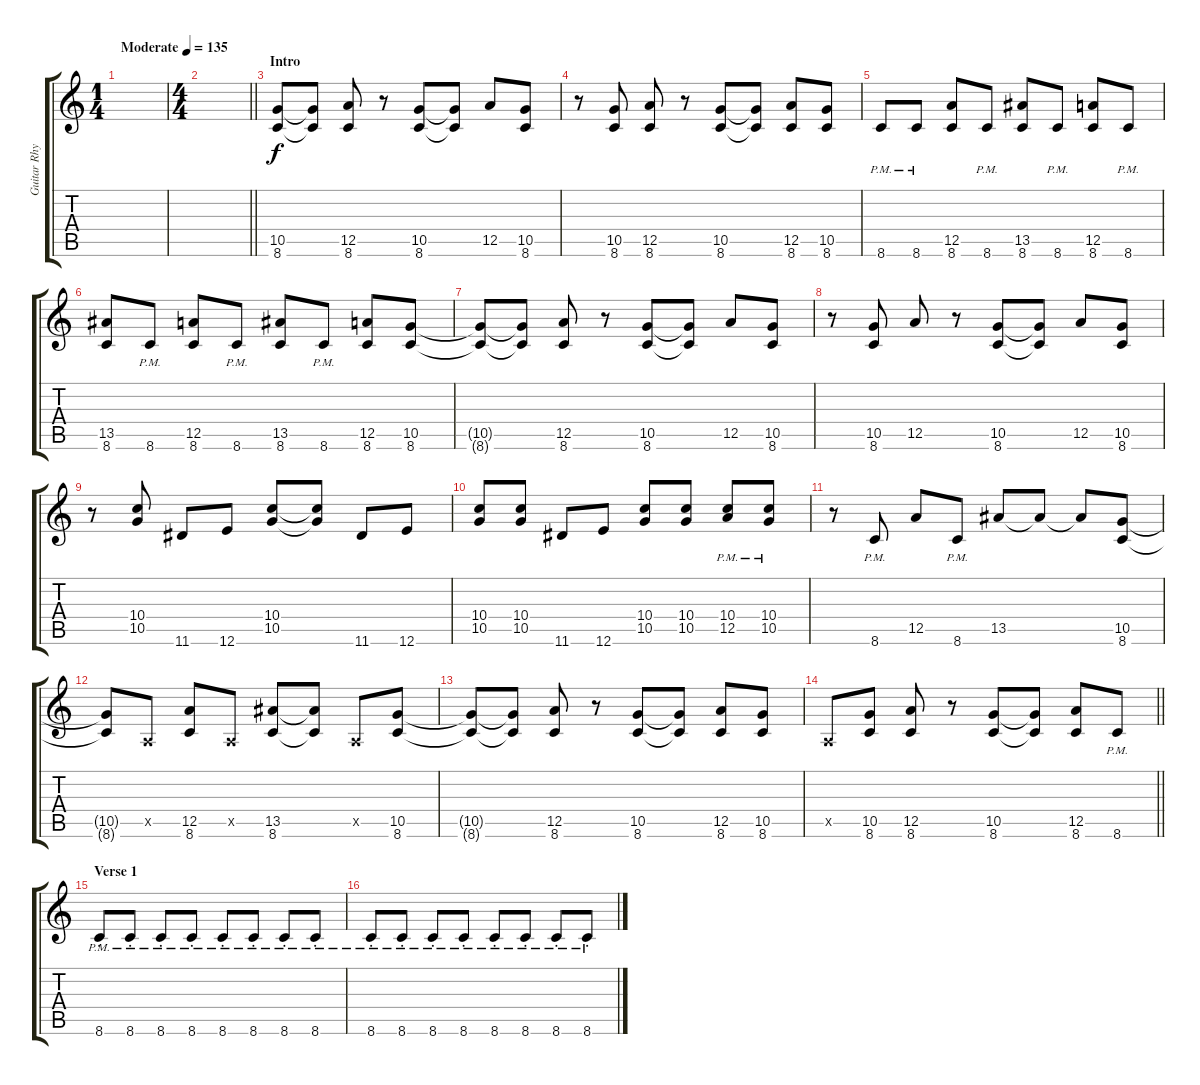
\track ("Guitar Rhythm" "Guitar Rhy") {instrument distortionguitar}
\staff {score tabs}
\tuning (E4 B3 G3 D3 A2 E2) {hide}
\ts (1 4)
\tempo (135 "Moderate")
\clef g2
\ks c
|
\ts (4 4)
\barLineRight lightlight
|
\section ("" "Intro")
(10.5 8.6).8 (10.5{t} 8.6{t}).8 (12.5 8.6).8 r.8 (10.5 8.6).8 (10.5{t} 8.6{t}).8 12.5.8 (10.5 8.6).8 |
r.8 (10.5 8.6).8 (12.5 8.6).8 r.8 (10.5 8.6).8 (10.5{t} 8.6{t}).8 (12.5 8.6).8 (10.5 8.6).8 |
8.6{pm}.8 8.6{pm}.8 (12.5 8.6).8 8.6{pm}.8 (13.5 8.6).8 8.6{pm}.8 (12.5 8.6).8 8.6{pm}.8 |
(13.5 8.6).8 8.6{pm}.8 (12.5 8.6).8 8.6{pm}.8 (13.5 8.6).8 8.6{pm}.8 (12.5 8.6).8 (10.5 8.6).8 |
(10.5{t} 8.6{t}).8 (10.5{t} 8.6{t}).8 (12.5 8.6).8 r.8 (10.5 8.6).8 (10.5{t} 8.6{t}).8 12.5.8 (10.5 8.6).8 |
r.8 (10.5 8.6).8 12.5.8 r.8 (10.5 8.6).8 (10.5{t} 8.6{t}).8 12.5.8 (10.5 8.6).8 |
r.8 (10.4 10.5).8 11.6.8 12.6.8 (10.4 10.5).8 (10.4{t} 10.5{t}).8 11.6.8 12.6.8 |
(10.4 10.5).8 (10.4 10.5).8 11.6.8 12.6.8 (10.4 10.5).8 (10.4 10.5).8 (10.4{pm} 12.5).8 (10.4{pm} 10.5).8 |
r.8 8.6{pm}.8 12.5.8 8.6{pm}.8 13.5.8 13.5{t}.8 13.5{t}.8 (10.5 8.6).8 |
(10.5{t} 8.6{t}).8 0.5{x}.8 (12.5 8.6).8 0.5{x}.8 (13.5 8.6).8 (13.5{t} 8.6{t}).8 0.5{x}.8 (10.5 8.6).8 |
(10.5{t} 8.6{t}).8 (10.5{t} 8.6{t}).8 (12.5 8.6).8 r.8 (10.5 8.6).8 (10.5{t} 8.6{t}).8 (12.5 8.6).8 (10.5 8.6).8 |
\barLineRight lightlight
0.5{x}.8 (10.5 8.6).8 (12.5 8.6).8 r.8 (10.5 8.6).8 (10.5{t} 8.6{t}).8 (12.5 8.6).8 8.6{pm}.8 |
\section ("" "Verse 1")
8.6{pm st}.8 8.6{pm st}.8 8.6{pm st}.8 8.6{pm st}.8 8.6{pm st}.8 8.6{pm st}.8 8.6{pm st}.8 8.6{pm st}.8 |
8.6{pm st}.8 8.6{pm st}.8 8.6{pm st}.8 8.6{pm st}.8 8.6{pm st}.8 8.6{pm st}.8 8.6{pm st}.8 8.6{pm st}.8
